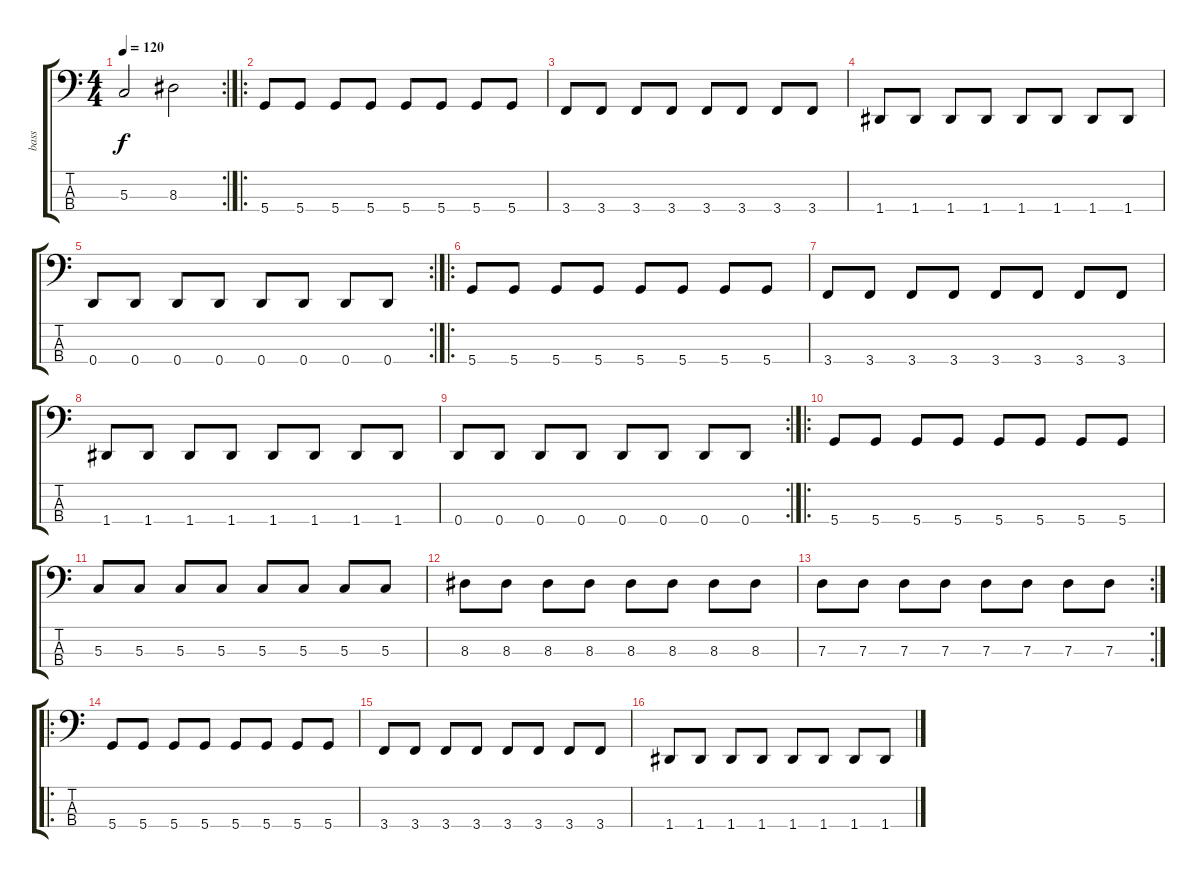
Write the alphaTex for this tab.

\track ("bass" "bass") {instrument electricbassfinger}
\staff {score tabs}
\tuning (F2 C2 G1 D1) {hide}
\rc 2
\ts (4 4)
\tempo 120
\clef f4
\ks c
5.3.2{dy f} 8.3.2 |
\ro
5.4.8 5.4.8 5.4.8 5.4.8 5.4.8 5.4.8 5.4.8 5.4.8 |
3.4.8 3.4.8 3.4.8 3.4.8 3.4.8 3.4.8 3.4.8 3.4.8 |
1.4.8 1.4.8 1.4.8 1.4.8 1.4.8 1.4.8 1.4.8 1.4.8 |
\rc 2
0.4.8 0.4.8 0.4.8 0.4.8 0.4.8 0.4.8 0.4.8 0.4.8 |
\ro
5.4.8 5.4.8 5.4.8 5.4.8 5.4.8 5.4.8 5.4.8 5.4.8 |
3.4.8 3.4.8 3.4.8 3.4.8 3.4.8 3.4.8 3.4.8 3.4.8 |
1.4.8 1.4.8 1.4.8 1.4.8 1.4.8 1.4.8 1.4.8 1.4.8 |
\rc 2
0.4.8 0.4.8 0.4.8 0.4.8 0.4.8 0.4.8 0.4.8 0.4.8 |
\ro
5.4.8 5.4.8 5.4.8 5.4.8 5.4.8 5.4.8 5.4.8 5.4.8 |
5.3.8 5.3.8 5.3.8 5.3.8 5.3.8 5.3.8 5.3.8 5.3.8 |
8.3.8 8.3.8 8.3.8 8.3.8 8.3.8 8.3.8 8.3.8 8.3.8 |
\rc 2
7.3.8 7.3.8 7.3.8 7.3.8 7.3.8 7.3.8 7.3.8 7.3.8 |
\ro
5.4.8 5.4.8 5.4.8 5.4.8 5.4.8 5.4.8 5.4.8 5.4.8 |
3.4.8 3.4.8 3.4.8 3.4.8 3.4.8 3.4.8 3.4.8 3.4.8 |
1.4.8 1.4.8 1.4.8 1.4.8 1.4.8 1.4.8 1.4.8 1.4.8
